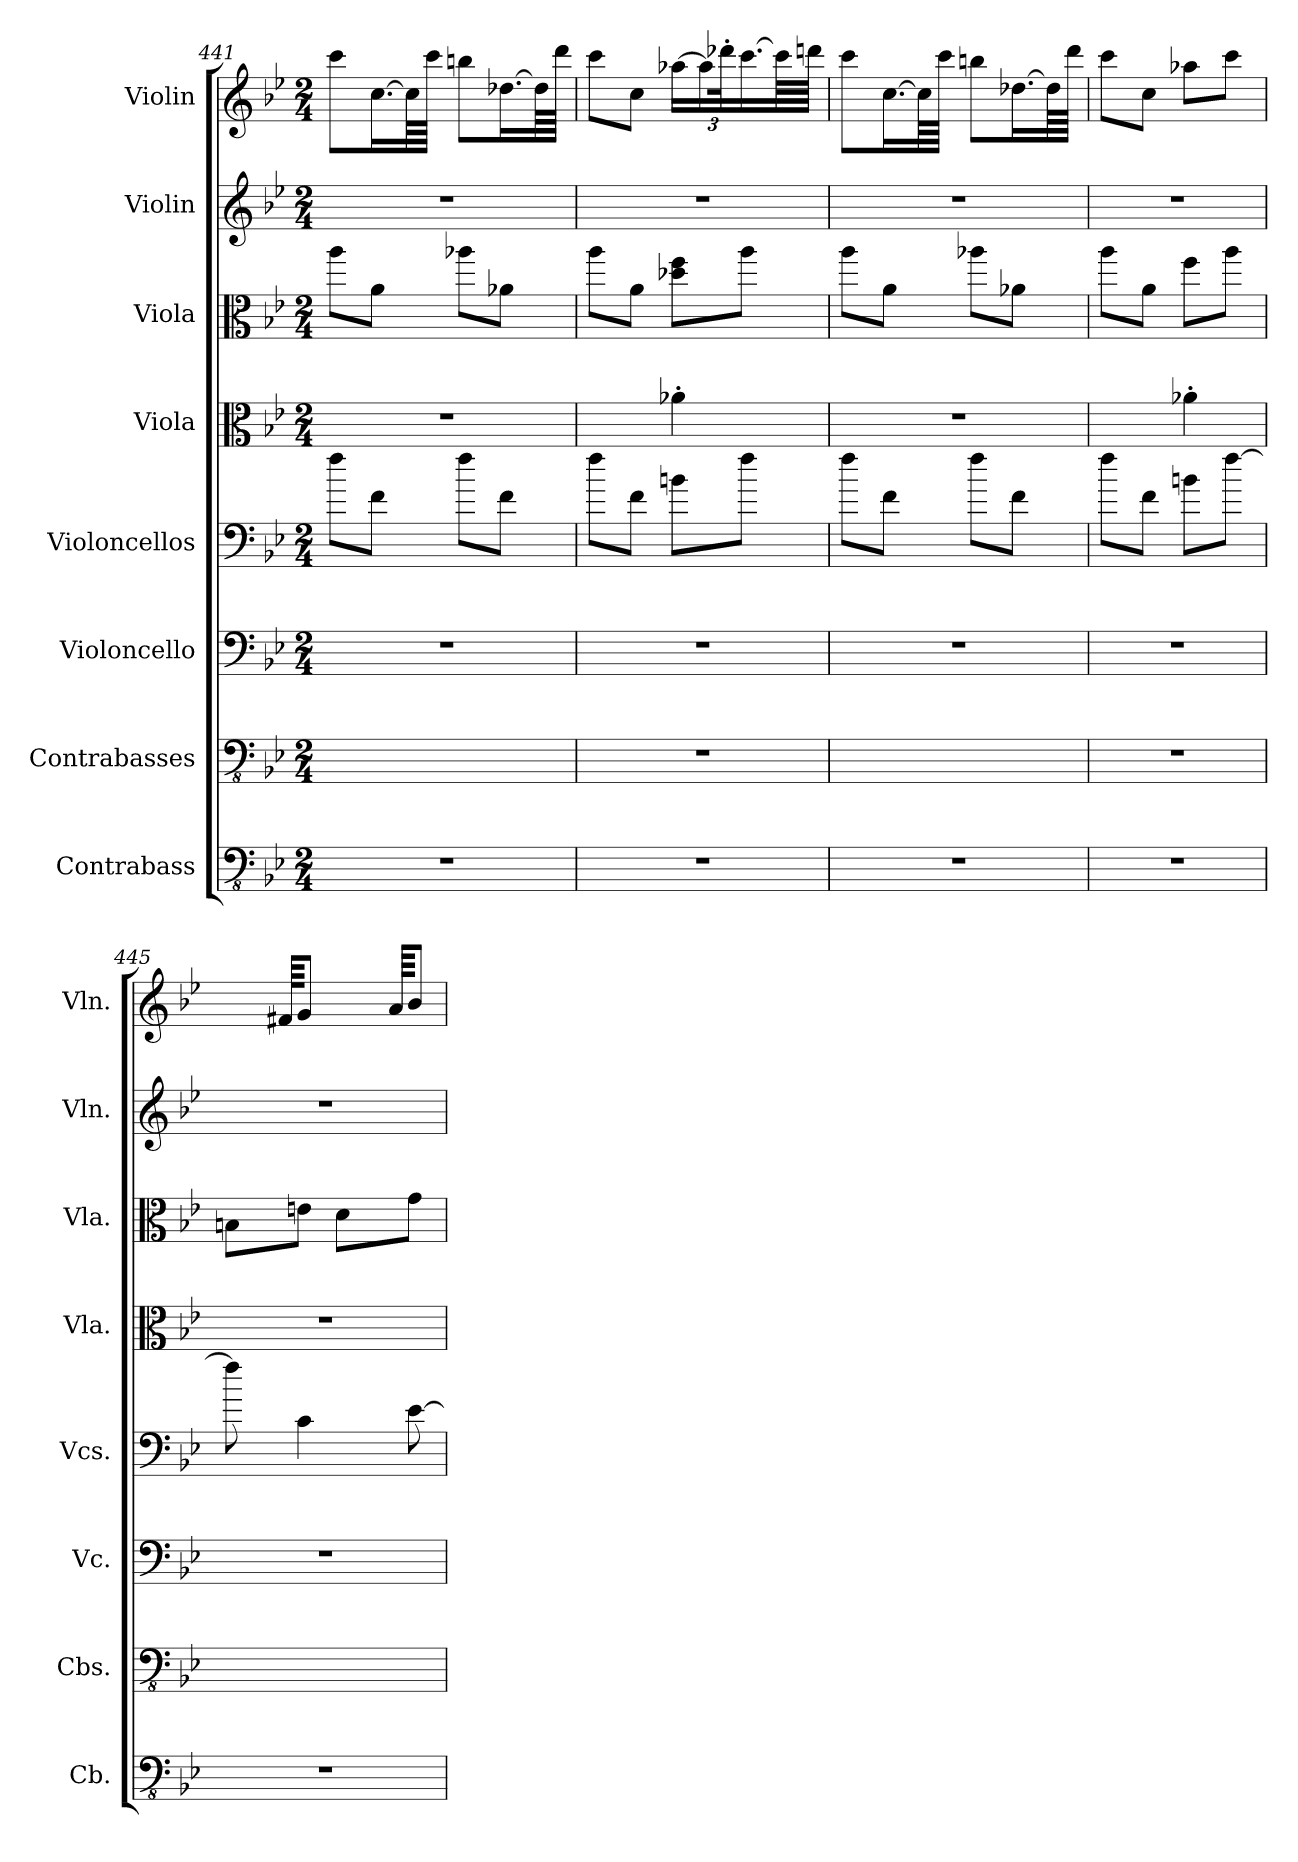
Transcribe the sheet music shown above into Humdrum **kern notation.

**kern	**kern	**kern	**kern	**kern	**kern	**kern	**kern
*part8	*part7	*part6	*part5	*part4	*part3	*part2	*part1
*staff8	*staff7	*staff6	*staff5	*staff4	*staff3	*staff2	*staff1
*I"Contrabass	*I"Contrabasses	*I"Violoncello	*I"Violoncellos	*I"Viola	*I"Viola	*I"Violin	*I"Violin
*I'Cb.	*I'Cbs.	*I'Vc.	*I'Vcs.	*I'Vla.	*I'Vla.	*I'Vln.	*I'Vln.
*clefFv4	*clefFv4	*clefF4	*clefF4	*clefC3	*clefC3	*clefG2	*clefG2
*ITrd7c12	*	*	*	*	*	*	*
*k[b-e-]	*k[b-e-]	*k[b-e-]	*k[b-e-]	*k[b-e-]	*k[b-e-]	*k[b-e-]	*k[b-e-]
*M2/4	*M2/4	*M2/4	*M2/4	*M2/4	*M2/4	*M2/4	*M2/4
=441	=441	=441	=441	=441	=441	=441	=441
2r	2ryy	2r	8ff\L	2r	8aa\L	2r	8ccc\L
.	.	.	8f\J	.	8a\J	.	[16.cc\L
.	.	.	.	.	.	.	64cc\LL]
.	.	.	.	.	.	.	64ccc\JJJJ
.	.	.	8ff\L	.	8aa-X\L	.	8bbn\L
.	.	.	8f\J	.	8a-X\J	.	[16.dd-X\L
.	.	.	.	.	.	.	64dd-\LL]
.	.	.	.	.	.	.	64ddd\JJJJ
=442	=442	=442	=442	=442	=442	=442	=442
2r	2r	2r	8ff\L	4ryy	8aa\L	2r	8ccc\L
.	.	.	8f\J	.	8a\J	.	8cc\J
.	.	.	8bn\L	4a-X'\	8dd-X\ 8ff\L	.	[16aa-X\LL
*	*	*	*	*	*	*	*Xbrackettup
.	.	.	.	.	.	.	24aa-\]
.	.	.	.	.	.	.	48ddd-X'\K
.	.	.	8ff\J	.	8aa\J	.	[16.ccc\
.	.	.	.	.	.	.	64ccc\LL]
.	.	.	.	.	.	.	64dddn\JJJJ
!!LO:PB:g=z
=443	=443	=443	=443	=443	=443	=443	=443
2r	2ryy	2r	8ff\L	2r	8aa\L	2r	8ccc\L
.	.	.	8f\J	.	8a\J	.	[16.cc\L
.	.	.	.	.	.	.	64cc\LL]
.	.	.	.	.	.	.	64ccc\JJJJ
.	.	.	8ff\L	.	8aa-X\L	.	8bbn\L
.	.	.	8f\J	.	8a-X\J	.	[16.dd-X\L
.	.	.	.	.	.	.	64dd-\LL]
.	.	.	.	.	.	.	64ddd\JJJJ
=444	=444	=444	=444	=444	=444	=444	=444
2r	2r	2r	8ff\L	4ryy	8aa\L	2r	8ccc\L
.	.	.	8f\J	.	8a\J	.	8cc\J
.	.	.	8bn\L	4a-X'\	8ff\L	.	8aa-X\L
.	.	.	[8ff\J	.	8aa\J	.	8ccc\J
=445	=445	=445	=445	=445	=445	=445	=445
2r	2ryy	2r	8ff\]	2r	8Bn\L	2r	16ryy
.	.	.	.	.	.	.	32ryy
.	.	.	.	.	.	.	64ryy
.	.	.	.	.	.	.	64f#X/KKKL
.	.	.	4c\	.	8en\J	.	8g/J
.	.	.	.	.	8d\L	.	16ryy
.	.	.	.	.	.	.	32ryy
.	.	.	.	.	.	.	64ryy
.	.	.	.	.	.	.	64a/KKKL
.	.	.	[8e-\	.	8g\J	.	8b-/J
=	=	=	=	=	=	=	=
*-	*-	*-	*-	*-	*-	*-	*-
